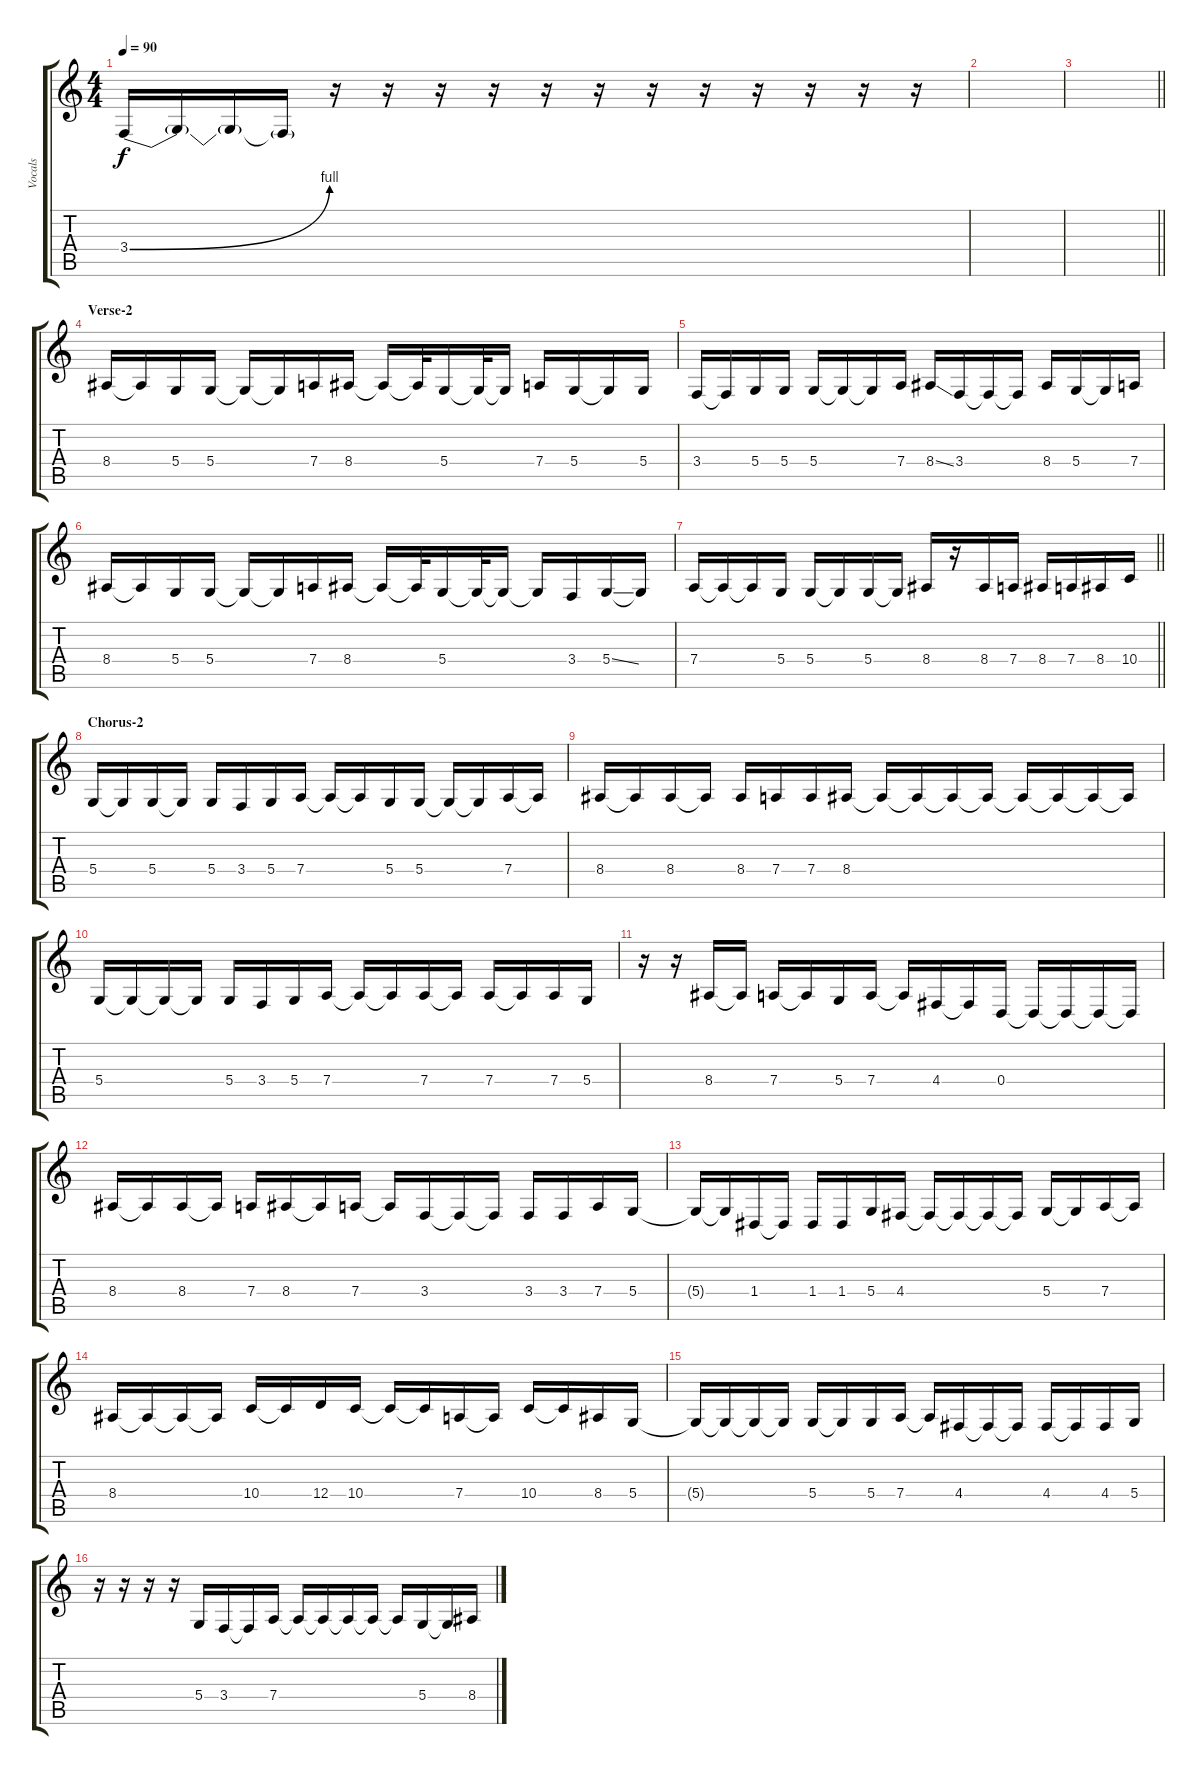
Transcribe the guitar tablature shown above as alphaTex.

\track ("Vocals" "Vocals") {instrument trumpet}
\staff {score tabs}
\tuning (E4 B3 G3 D3 A2 E2) {hide}
\ts (4 4)
\tempo 90
\clef g2
\ks c
3.4{be (bend 0 0 60 4)}.16{dy f} 3.4{t}.16 3.4{t}.16 3.4{t}.16 r.16 r.16 r.16 r.16 r.16 r.16 r.16 r.16 r.16 r.16 r.16 r.16 |
|
\barLineRight lightlight
|
\section ("" "Verse-2")
8.4.16 8.4{t}.16 5.4.16 5.4.16 5.4{t}.16 5.4{t}.16 7.4.16 8.4.16 8.4{t}.16 8.4{t}.32 5.4.16 5.4{t}.32 5.4{t}.16 7.4.16 5.4.16 5.4{t}.16 5.4.16 |
3.4.16 3.4{t}.16 5.4.16 5.4.16 5.4.16 5.4{t}.16 5.4{t}.16 7.4.16 8.4{ss}.16 3.4.16 3.4{t}.16 3.4{t}.16 8.4.16 5.4.16 5.4{t}.16 7.4.16 |
8.4.16 8.4{t}.16 5.4.16 5.4.16 5.4{t}.16 5.4{t}.16 7.4.16 8.4.16 8.4{t}.16 8.4{t}.32 5.4.16 5.4{t}.32 5.4{t}.16 5.4{t}.16 3.4.16 5.4{ss}.16 5.4{t}.16 |
\barLineRight lightlight
7.4.16 7.4{t}.16 7.4{t}.16 5.4.16 5.4.16 5.4{t}.16 5.4.16 5.4{t}.16 8.4.16 r.16 8.4.16 7.4.16 8.4.16 7.4.16 8.4.16 10.4.16 |
\section ("" "Chorus-2")
5.4.16 5.4{t}.16 5.4.16 5.4{t}.16 5.4.16 3.4.16 5.4.16 7.4.16 7.4{t}.16 7.4{t}.16 5.4.16 5.4.16 5.4{t}.16 5.4{t}.16 7.4.16 7.4{t}.16 |
8.4.16 8.4{t}.16 8.4.16 8.4{t}.16 8.4.16 7.4.16 7.4.16 8.4.16 8.4{t}.16 8.4{t}.16 8.4{t}.16 8.4{t}.16 8.4{t}.16 8.4{t}.16 8.4{t}.16 8.4{t}.16 |
5.4.16 5.4{t}.16 5.4{t}.16 5.4{t}.16 5.4.16 3.4.16 5.4.16 7.4.16 7.4{t}.16 7.4{t}.16 7.4.16 7.4{t}.16 7.4.16 7.4{t}.16 7.4.16 5.4.16 |
r.16 r.16 8.4.16 8.4{t}.16 7.4.16 7.4{t}.16 5.4.16 7.4.16 7.4{t}.16 4.4.16 4.4{t}.16 0.4.16 0.4{t}.16 0.4{t}.16 0.4{t}.16 0.4{t}.16 |
8.4.16 8.4{t}.16 8.4.16 8.4{t}.16 7.4.16 8.4.16 8.4{t}.16 7.4.16 7.4{t}.16 3.4.16 3.4{t}.16 3.4{t}.16 3.4.16 3.4.16 7.4.16 5.4.16 |
5.4{t}.16 5.4{t}.16 1.4.16 1.4{t}.16 1.4.16 1.4.16 5.4.16 4.4.16 4.4{t}.16 4.4{t}.16 4.4{t}.16 4.4{t}.16 5.4.16 5.4{t}.16 7.4.16 7.4{t}.16 |
8.4.16 8.4{t}.16 8.4{t}.16 8.4{t}.16 10.4.16 10.4{t}.16 12.4.16 10.4.16 10.4{t}.16 10.4{t}.16 7.4.16 7.4{t}.16 10.4.16 10.4{t}.16 8.4.16 5.4.16 |
5.4{t}.16 5.4{t}.16 5.4{t}.16 5.4{t}.16 5.4.16 5.4{t}.16 5.4.16 7.4.16 7.4{t}.16 4.4.16 4.4{t}.16 4.4{t}.16 4.4.16 4.4{t}.16 4.4.16 5.4.16 |
r.16 r.16 r.16 r.16 5.4.16 3.4.16 3.4{t}.16 7.4.16 7.4{t}.16 7.4{t}.16 7.4{t}.16 7.4{t}.16 7.4{t}.16 5.4.16 5.4{t}.16 8.4.16
